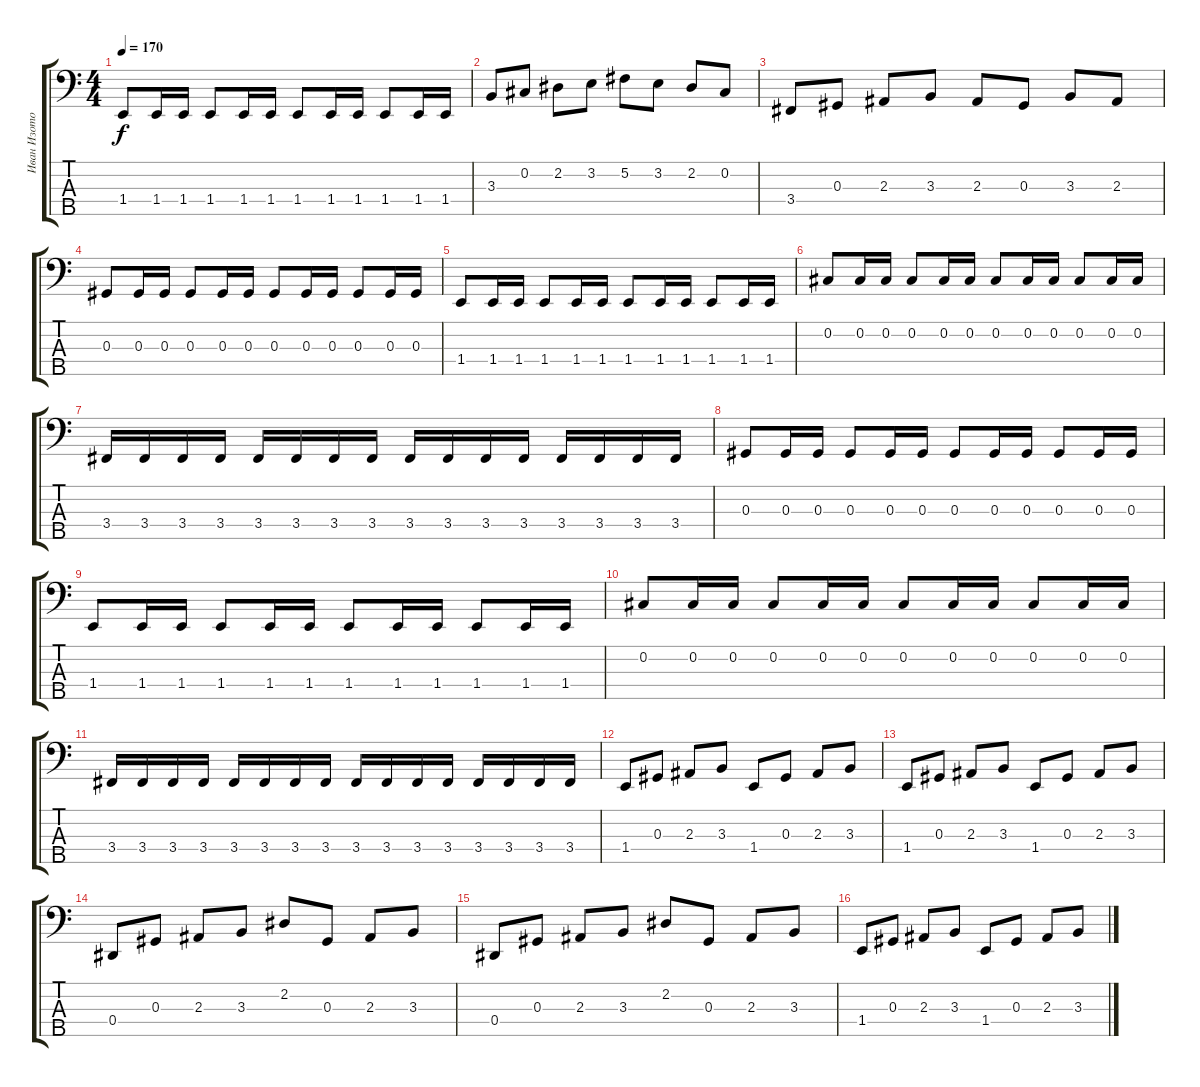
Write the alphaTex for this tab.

\track ("Иван Изотов" "Иван Изото") {instrument electricbasspick}
\staff {score tabs}
\tuning (Gb2 Db2 Ab1 Eb1 Bb0) {hide}
\ts (4 4)
\tempo 170
\clef f4
\ks c
1.4.8{dy f} 1.4.16 1.4.16 1.4.8 1.4.16 1.4.16 1.4.8 1.4.16 1.4.16 1.4.8 1.4.16 1.4.16 |
3.3.8 0.2.8 2.2.8 3.2.8 5.2.8 3.2.8 2.2.8 0.2.8 |
3.4.8 0.3.8 2.3.8 3.3.8 2.3.8 0.3.8 3.3.8 2.3.8 |
0.3.8 0.3.16 0.3.16 0.3.8 0.3.16 0.3.16 0.3.8 0.3.16 0.3.16 0.3.8 0.3.16 0.3.16 |
1.4.8 1.4.16 1.4.16 1.4.8 1.4.16 1.4.16 1.4.8 1.4.16 1.4.16 1.4.8 1.4.16 1.4.16 |
0.2.8 0.2.16 0.2.16 0.2.8 0.2.16 0.2.16 0.2.8 0.2.16 0.2.16 0.2.8 0.2.16 0.2.16 |
3.4.16 3.4.16 3.4.16 3.4.16 3.4.16 3.4.16 3.4.16 3.4.16 3.4.16 3.4.16 3.4.16 3.4.16 3.4.16 3.4.16 3.4.16 3.4.16 |
0.3.8 0.3.16 0.3.16 0.3.8 0.3.16 0.3.16 0.3.8 0.3.16 0.3.16 0.3.8 0.3.16 0.3.16 |
1.4.8 1.4.16 1.4.16 1.4.8 1.4.16 1.4.16 1.4.8 1.4.16 1.4.16 1.4.8 1.4.16 1.4.16 |
0.2.8 0.2.16 0.2.16 0.2.8 0.2.16 0.2.16 0.2.8 0.2.16 0.2.16 0.2.8 0.2.16 0.2.16 |
3.4.16 3.4.16 3.4.16 3.4.16 3.4.16 3.4.16 3.4.16 3.4.16 3.4.16 3.4.16 3.4.16 3.4.16 3.4.16 3.4.16 3.4.16 3.4.16 |
1.4.8 0.3.8 2.3.8 3.3.8 1.4.8 0.3.8 2.3.8 3.3.8 |
1.4.8 0.3.8 2.3.8 3.3.8 1.4.8 0.3.8 2.3.8 3.3.8 |
0.4.8 0.3.8 2.3.8 3.3.8 2.2.8 0.3.8 2.3.8 3.3.8 |
0.4.8 0.3.8 2.3.8 3.3.8 2.2.8 0.3.8 2.3.8 3.3.8 |
1.4.8 0.3.8 2.3.8 3.3.8 1.4.8 0.3.8 2.3.8 3.3.8
